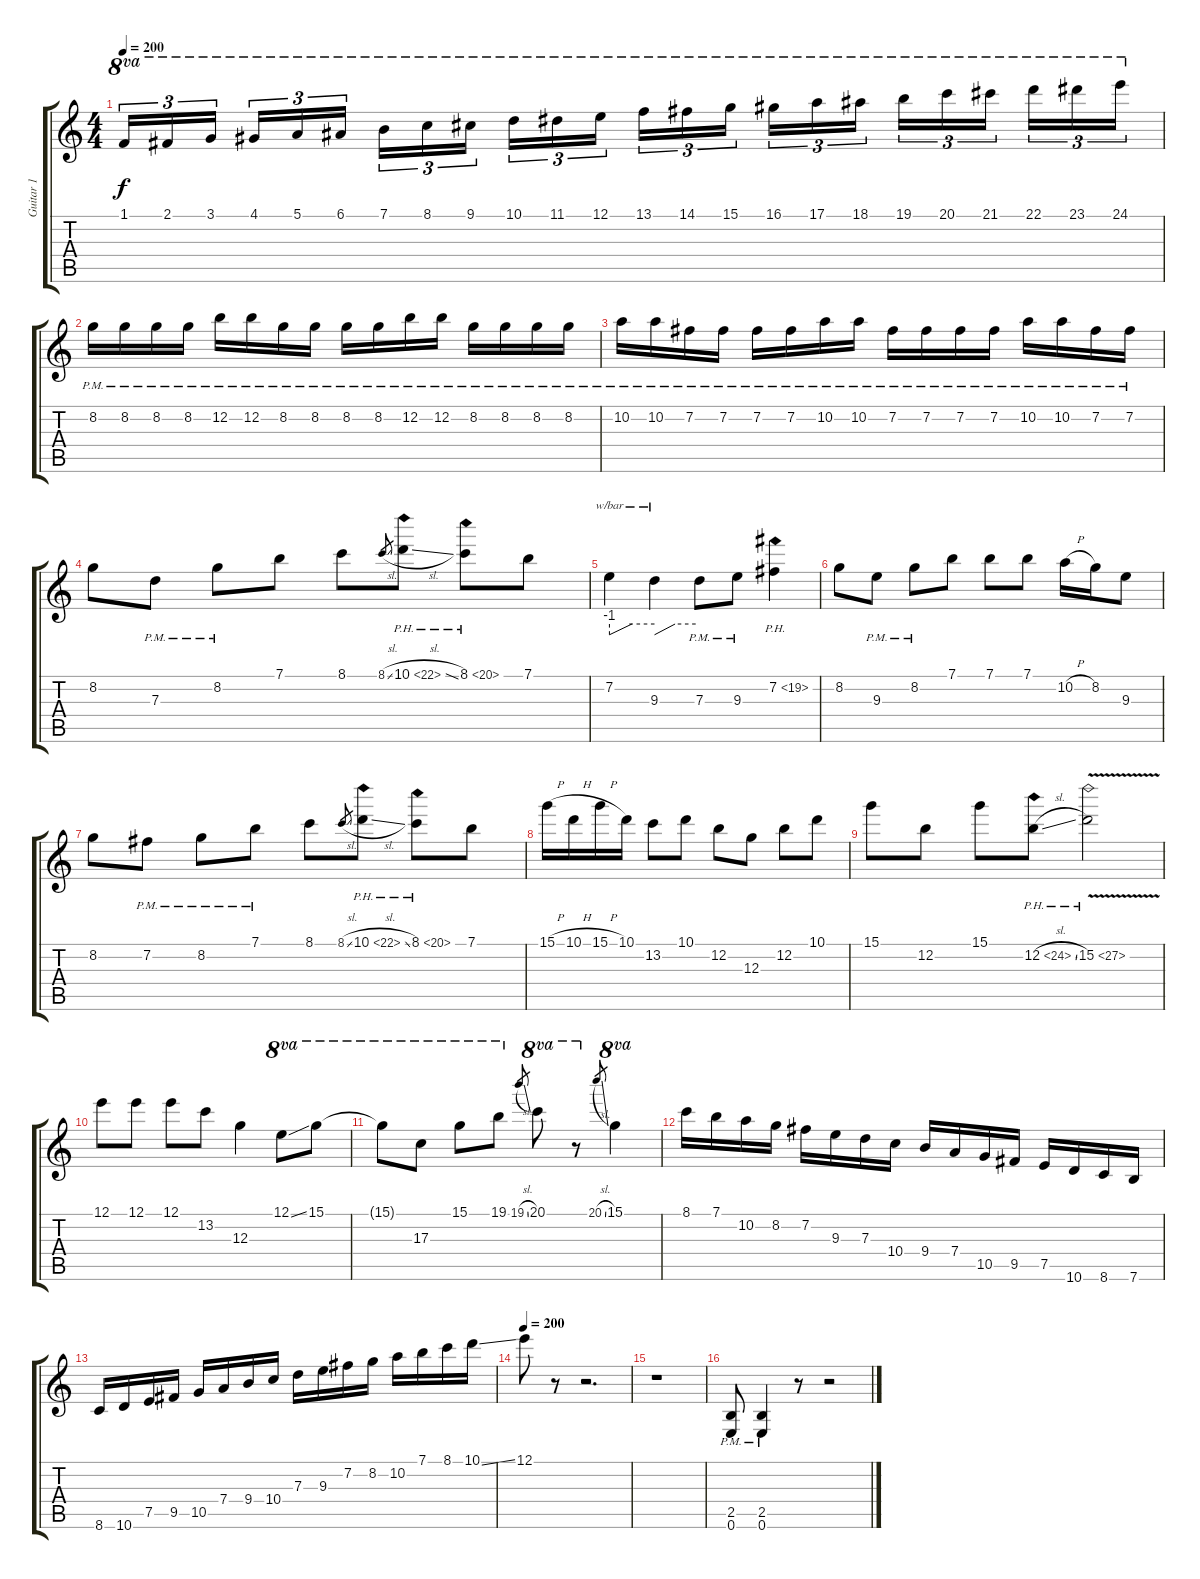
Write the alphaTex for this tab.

\track ("Guitar 1" "Guitar 1") {instrument overdrivenguitar}
\staff {score tabs}
\tuning (E4 B3 G3 D3 A2 E2) {hide}
\ts (4 4)
\tempo 200
\clef g2
\ks c
1.1.16{tu (3 2) ot 8va dy f} 2.1.16{tu (3 2) ot 8va} 3.1.16{tu (3 2) ot 8va beam splitsecondary} 4.1.16{tu (3 2) ot 8va} 5.1.16{tu (3 2) ot 8va} 6.1.16{tu (3 2) ot 8va} 7.1.16{tu (3 2) ot 8va} 8.1.16{tu (3 2) ot 8va} 9.1.16{tu (3 2) ot 8va beam splitsecondary} 10.1.16{tu (3 2) ot 8va} 11.1.16{tu (3 2) ot 8va} 12.1.16{tu (3 2) ot 8va} 13.1.16{tu (3 2) ot 8va} 14.1.16{tu (3 2) ot 8va} 15.1.16{tu (3 2) ot 8va beam splitsecondary} 16.1.16{tu (3 2) ot 8va} 17.1.16{tu (3 2) ot 8va} 18.1.16{tu (3 2) ot 8va} 19.1.16{tu (3 2) ot 8va} 20.1.16{tu (3 2) ot 8va} 21.1.16{tu (3 2) ot 8va beam splitsecondary} 22.1.16{tu (3 2) ot 8va} 23.1.16{tu (3 2) ot 8va} 24.1.16{tu (3 2) ot 8va} |
8.2{pm}.16 8.2{pm}.16 8.2{pm}.16 8.2{pm}.16 12.2{pm}.16 12.2{pm}.16 8.2{pm}.16 8.2{pm}.16 8.2{pm}.16 8.2{pm}.16 12.2{pm}.16 12.2{pm}.16 8.2{pm}.16 8.2{pm}.16 8.2{pm}.16 8.2{pm}.16 |
10.2{pm}.16 10.2{pm}.16 7.2{pm}.16 7.2{pm}.16 7.2{pm}.16 7.2{pm}.16 10.2{pm}.16 10.2{pm}.16 7.2{pm}.16 7.2{pm}.16 7.2{pm}.16 7.2{pm}.16 10.2{pm}.16 10.2{pm}.16 7.2{pm}.16 7.2{pm}.16 |
8.2.8 7.3{pm}.8 8.2{pm}.8 7.1.8 8.1.8 8.1{sl}.8{gr} 10.1{ph 12 sl}.8 8.1{ph 12}.8 7.1.8 |
7.2.4{tbe (custom default 0 -4 30 0 60 0)} 9.3.4{tbe (custom default 0 -4 30 0 60 0)} 7.3{pm}.8 9.3{pm}.8 7.2{ph 12}.4 |
8.2.8 9.3{pm}.8 8.2{pm}.8 7.1.8 7.1.8 7.1.8 10.2{h}.16 8.2.16 9.3.8 |
8.2.8 7.2{pm}.8 8.2{pm}.8 7.1{pm}.8 8.1.8 8.1{sl}.8{gr} 10.1{ph 12 sl}.8 8.1{ph 12}.8 7.1.8 |
15.1{h}.16 10.1{h}.16 15.1{h}.16 10.1.16 13.2.8 10.1.8 12.2.8 12.3.8 12.2.8 10.1.8 |
15.1.8 12.2.8 15.1.8 12.2{ph 12 sl}.8 15.2{ph 12 v}.2 |
12.1.8 12.1.8 12.1.8 13.2.8 12.3.4 12.1{ss}.8{ot 8va} 15.1.8{ot 8va} |
15.1{t}.8{ot 8va} 17.3.8{ot 8va} 15.1.8{ot 8va} 19.1.8{ot 8va} 19.1{sl}.8{gr} 20.1.8{ot 8va} r.8{ot 8va} 20.1{sl}.8{gr} 15.1.4{ot 8va} |
8.1.16 7.1.16 10.2.16 8.2.16 7.2.16 9.3.16 7.3.16 10.4.16 9.4.16 7.4.16 10.5.16 9.5.16 7.5.16 10.6.16 8.6.16 7.6.16 |
8.6.16 10.6.16 7.5.16 9.5.16 10.5.16 7.4.16 9.4.16 10.4.16 7.3.16 9.3.16 7.2.16 8.2.16 10.2.16 7.1.16 8.1.16 10.1{ss}.16 |
\tempo 200
12.1.8 r.8 r.2{d} |
r.1 |
(2.5{pm} 0.6{pm}).8 (2.5{pm} 0.6{pm}).4 r.8 r.2
